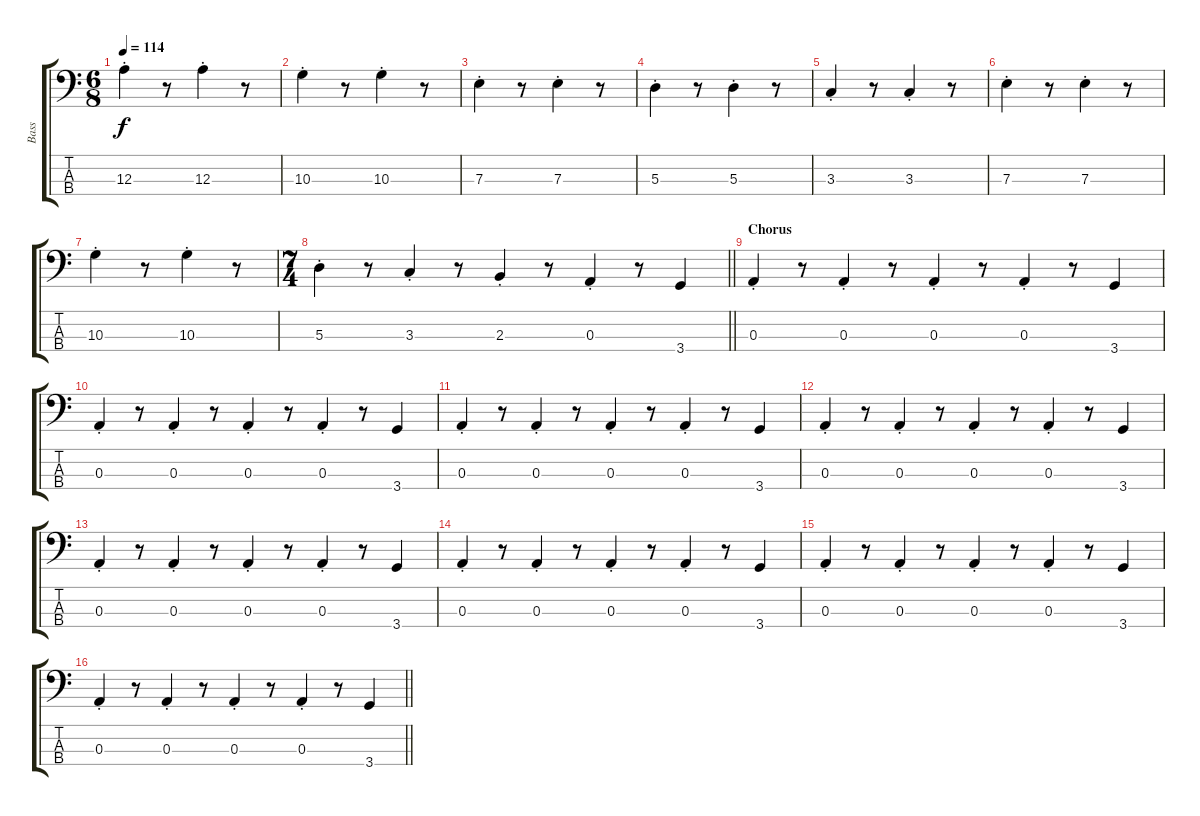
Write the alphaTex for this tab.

\track ("Bass" "Bass") {instrument electricbassfinger}
\staff {score tabs}
\tuning (G2 D2 A1 E1) {hide}
\ts (6 8)
\tempo 114
\clef f4
\ks c
12.3{st}.4{dy f} r.8 12.3{st}.4 r.8 |
10.3{st}.4 r.8 10.3{st}.4 r.8 |
7.3{st}.4 r.8 7.3{st}.4 r.8 |
5.3{st}.4 r.8 5.3{st}.4 r.8 |
3.3{st}.4 r.8 3.3{st}.4 r.8 |
7.3{st}.4 r.8 7.3{st}.4 r.8 |
10.3{st}.4 r.8 10.3{st}.4 r.8 |
\ts (7 4)
\barLineRight lightlight
5.3{st}.4 r.8 3.3{st}.4 r.8 2.3{st}.4 r.8 0.3{st}.4 r.8 3.4.4 |
\section ("" "Chorus")
0.3{st}.4 r.8 0.3{st}.4 r.8 0.3{st}.4 r.8 0.3{st}.4 r.8 3.4.4 |
0.3{st}.4 r.8 0.3{st}.4 r.8 0.3{st}.4 r.8 0.3{st}.4 r.8 3.4.4 |
0.3{st}.4 r.8 0.3{st}.4 r.8 0.3{st}.4 r.8 0.3{st}.4 r.8 3.4.4 |
0.3{st}.4 r.8 0.3{st}.4 r.8 0.3{st}.4 r.8 0.3{st}.4 r.8 3.4.4 |
0.3{st}.4 r.8 0.3{st}.4 r.8 0.3{st}.4 r.8 0.3{st}.4 r.8 3.4.4 |
0.3{st}.4 r.8 0.3{st}.4 r.8 0.3{st}.4 r.8 0.3{st}.4 r.8 3.4.4 |
0.3{st}.4 r.8 0.3{st}.4 r.8 0.3{st}.4 r.8 0.3{st}.4 r.8 3.4.4 |
\barLineRight lightlight
0.3{st}.4 r.8 0.3{st}.4 r.8 0.3{st}.4 r.8 0.3{st}.4 r.8 3.4.4
